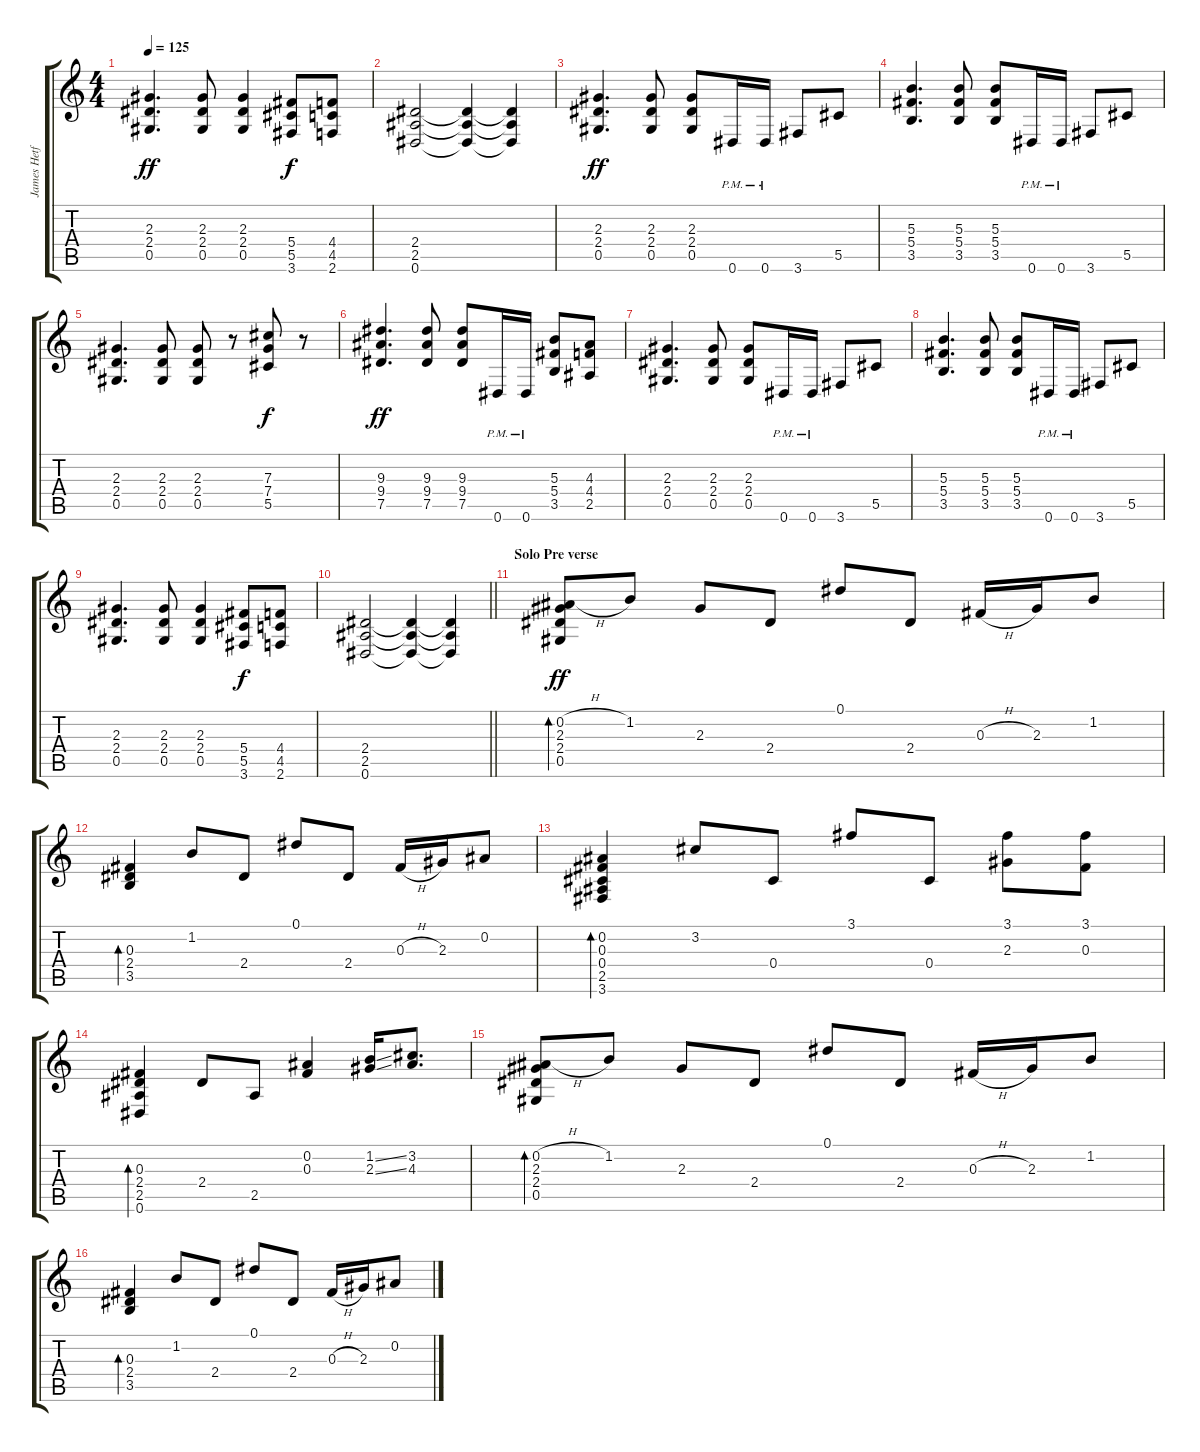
\track ("James Hetfield" "James Hetf") {instrument electricguitarclean}
\staff {score tabs}
\tuning (Eb4 Bb3 Gb3 Db3 Ab2 Eb2) {hide}
\ts (4 4)
\tempo 125
\clef g2
\ks c
(2.3 2.4 0.5).4{d dy ff} (2.3 2.4 0.5).8 (2.3 2.4 0.5).4 (5.4 5.5 3.6).8{dy f} (4.4 4.5 2.6).8 |
(2.4 2.5 0.6).2 (2.4{t} 2.5{t} 0.6{t}).4 (2.4{t} 2.5{t} 0.6{t}).4 |
(2.3 2.4 0.5).4{d dy ff} (2.3 2.4 0.5).8 (2.3 2.4 0.5).8 0.6{pm}.16 0.6{pm}.16 3.6.8 5.5.8 |
(5.3 5.4 3.5).4{d} (5.3 5.4 3.5).8 (5.3 5.4 3.5).8 0.6{pm}.16 0.6{pm}.16 3.6.8 5.5.8 |
(2.3 2.4 0.5).4{d} (2.3 2.4 0.5).8 (2.3 2.4 0.5).8 r.8 (7.3 7.4 5.5).8{dy f} r.8 |
(9.3 9.4 7.5).4{d dy ff} (9.3 9.4 7.5).8 (9.3 9.4 7.5).8 0.6{pm}.16 0.6{pm}.16 (5.3 5.4 3.5).8 (4.3 4.4 2.5).8 |
(2.3 2.4 0.5).4{d} (2.3 2.4 0.5).8 (2.3 2.4 0.5).8 0.6{pm}.16 0.6{pm}.16 3.6.8 5.5.8 |
(5.3 5.4 3.5).4{d} (5.3 5.4 3.5).8 (5.3 5.4 3.5).8 0.6{pm}.16 0.6{pm}.16 3.6.8 5.5.8 |
(2.3 2.4 0.5).4{d} (2.3 2.4 0.5).8 (2.3 2.4 0.5).4 (5.4 5.5 3.6).8{dy f} (4.4 4.5 2.6).8 |
\barLineRight lightlight
(2.4 2.5 0.6).2 (2.4{t} 2.5{t} 0.6{t}).4 (2.4{t} 2.5{t} 0.6{t}).4 |
\section ("" "Solo Pre verse")
(0.2{h} 2.3 2.4 0.5).8{bd 120 dy ff instrument electricguitarclean} 1.2.8 2.3.8 2.4.8 0.1.8 2.4.8 0.3{h}.16 2.3.16 1.2.8 |
(0.3 2.4 3.5).4{bd 120} 1.2.8 2.4.8 0.1.8 2.4.8 0.3{h}.16 2.3.16 0.2.8 |
(0.2 0.3 0.4 2.5 3.6).4{bd 30} 3.2.8 0.4.8 3.1.8 0.4.8 (3.1 2.3).8 (3.1 0.3).8 |
(0.3 2.4 2.5 0.6).4{bd 30} 2.4.8 2.5.8 (0.2 0.3).4 (1.2{ss} 2.3{ss}).16 (3.2 4.3).8{d} |
(0.2{h} 2.3 2.4 0.5).8{bd 120} 1.2.8 2.3.8 2.4.8 0.1.8 2.4.8 0.3{h}.16 2.3.16 1.2.8 |
(0.3 2.4 3.5).4{bd 120} 1.2.8 2.4.8 0.1.8 2.4.8 0.3{h}.16 2.3.16 0.2.8
